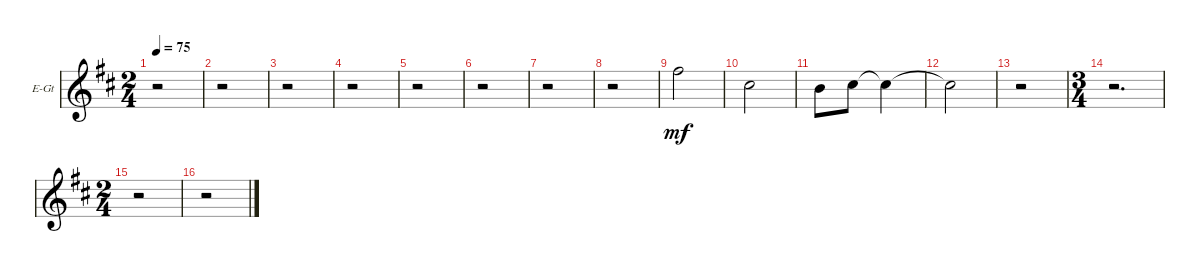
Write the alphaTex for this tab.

\defaultSystemsLayout 4
\bracketExtendMode groupsimilarinstruments
\firstSystemTrackNameOrientation horizontal
\otherSystemsTrackNameOrientation horizontal
\track ("Art's Voice" "E-Gt") {instrument electricguitarclean}
\staff {score}
\tuning (E4 B3 G3 D3 A2 E2)
\ts (2 4)
\tempo 75
\clef g2
\scale
0.333333
\ks d
r.2{dy mf} |
\scale
0.333333 r.2 |
\scale
0.333333 r.2 |
\scale
0.333333 r.2 |
\scale
0.333333 r.2 |
\scale
0.333333 r.2 |
\scale
0.333333 r.2 |
\scale
0.333333 r.2 |
\scale
0.333333 2.1.2 |
\scale
0.333333 2.2.2 |
\scale
0.333333 0.2.8 2.2.8 2.2{t}.4 |
\scale
0.333333 2.2{t}.2 |
\scale
0.333333 r.2 |
\ts (3 4)
\scale
0.333333 r.2{d} |
\ts (2 4)
\scale
0.333333 r.2 |
\scale
0.333333 r.2
